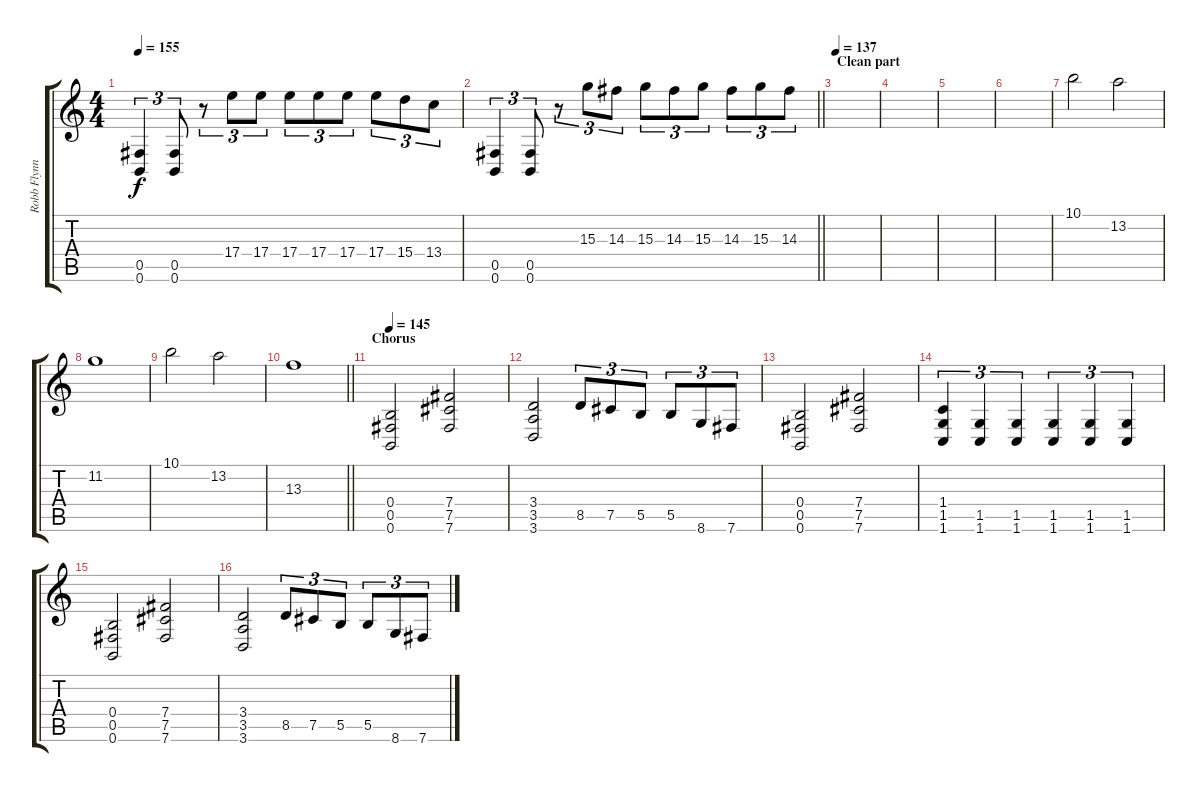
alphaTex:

\track ("Robb Flynn" "Robb Flynn") {instrument distortionguitar}
\staff {score tabs}
\tuning (Db4 Ab3 E3 B2 Gb2 B1) {hide}
\ts (4 4)
\tempo 155
\clef g2
\ks c
(0.5 0.6).4{tu (3 2) dy f} (0.5 0.6).8{tu (3 2)} r.8{tu (3 2)} 17.4.8{tu (3 2)} 17.4.8{tu (3 2)} 17.4.8{tu (3 2)} 17.4.8{tu (3 2)} 17.4.8{tu (3 2)} 17.4.8{tu (3 2)} 15.4.8{tu (3 2)} 13.4.8{tu (3 2)} |
\barLineRight lightlight
(0.5 0.6).4{tu (3 2)} (0.5 0.6).8{tu (3 2)} r.8{tu (3 2)} 15.3.8{tu (3 2)} 14.3.8{tu (3 2)} 15.3.8{tu (3 2)} 14.3.8{tu (3 2)} 15.3.8{tu (3 2)} 14.3.8{tu (3 2)} 15.3.8{tu (3 2)} 14.3.8{tu (3 2)} |
\section ("" "Clean part")
\tempo 137
|
|
|
|
10.1.2{instrument electricguitarclean} 13.2.2 |
11.2.1 |
10.1.2 13.2.2 |
\barLineRight lightlight
13.3.1 |
\section ("" "Chorus")
\tempo 145
(0.4 0.5 0.6).2{instrument distortionguitar} (7.4 7.5 7.6).2 |
(3.4 3.5 3.6).2 8.5.8{tu (3 2)} 7.5.8{tu (3 2)} 5.5.8{tu (3 2)} 5.5.8{tu (3 2)} 8.6.8{tu (3 2)} 7.6.8{tu (3 2)} |
(0.4 0.5 0.6).2 (7.4 7.5 7.6).2 |
(1.4 1.5 1.6).4{tu (3 2)} (1.5 1.6).4{tu (3 2)} (1.5 1.6).4{tu (3 2)} (1.5 1.6).4{tu (3 2)} (1.5 1.6).4{tu (3 2)} (1.5 1.6).4{tu (3 2)} |
(0.4 0.5 0.6).2 (7.4 7.5 7.6).2 |
(3.4 3.5 3.6).2 8.5.8{tu (3 2)} 7.5.8{tu (3 2)} 5.5.8{tu (3 2)} 5.5.8{tu (3 2)} 8.6.8{tu (3 2)} 7.6.8{tu (3 2)}
